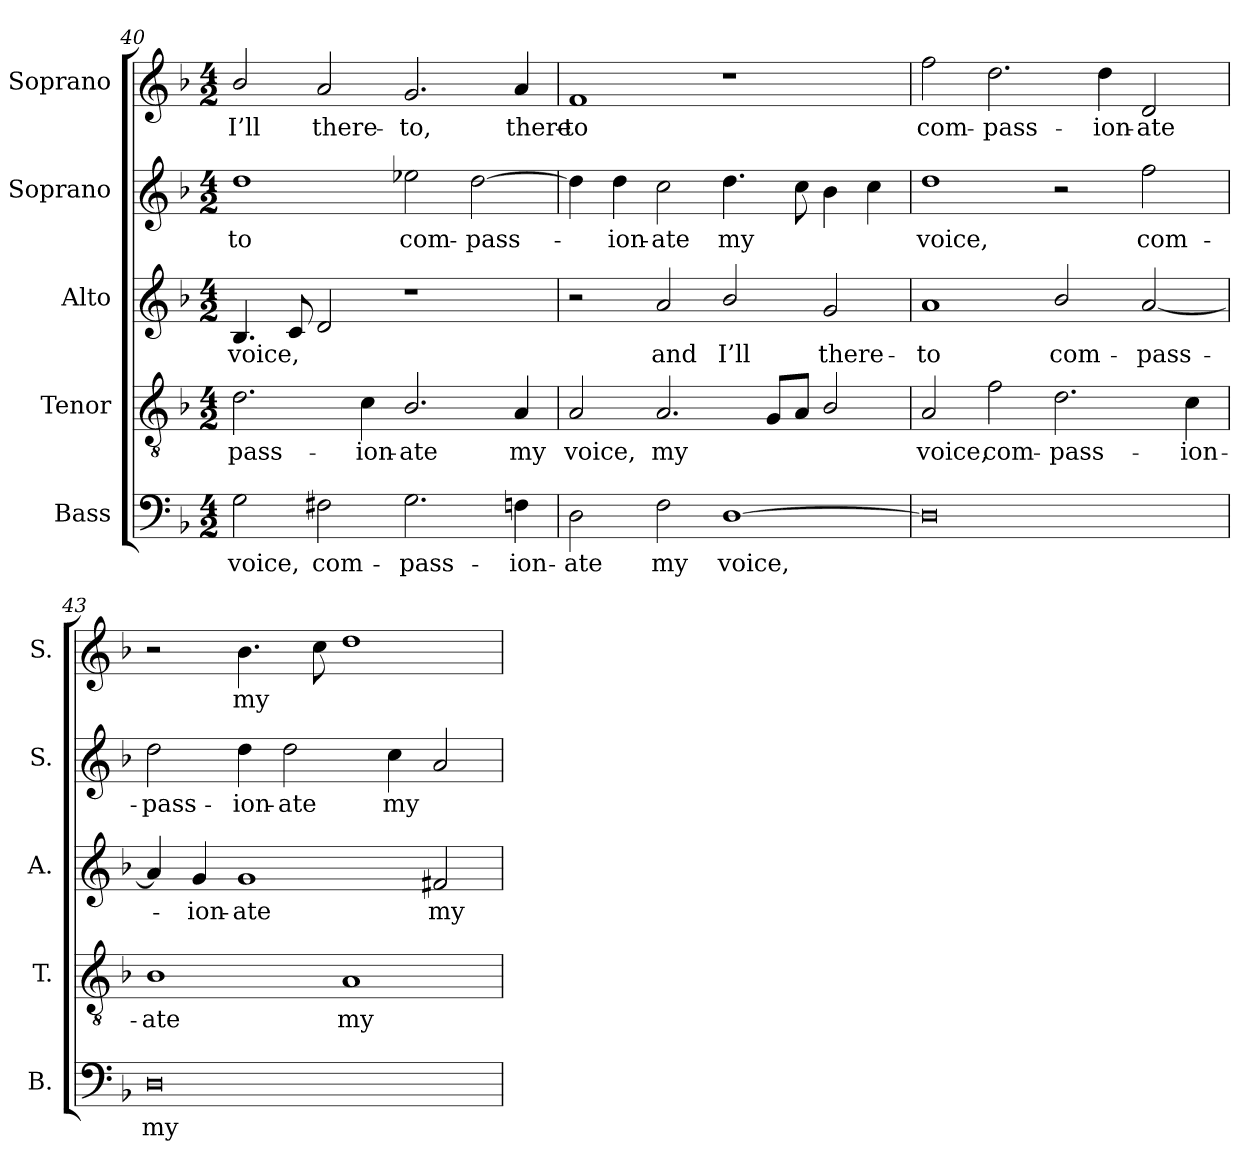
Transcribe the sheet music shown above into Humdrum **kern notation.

**kern	**text	**kern	**text	**kern	**text	**kern	**text	**kern	**text
*part5	*part5	*part4	*part4	*part3	*part3	*part2	*part2	*part1	*part1
*staff5	*staff5	*staff4	*staff4	*staff3	*staff3	*staff2	*staff2	*staff1	*staff1
*I"Bass	*	*I"Tenor	*	*I"Alto	*	*I"Soprano	*	*I"Soprano	*
*I'B.	*	*I'T.	*	*I'A.	*	*I'S.	*	*I'S.	*
*clefF4	*	*clefGv2	*	*clefG2	*	*clefG2	*	*clefG2	*
*	*	*ITrd7c12	*	*	*	*	*	*	*
*k[b-]	*	*k[b-]	*	*k[b-]	*	*k[b-]	*	*k[b-]	*
*F:	*	*F:	*	*F:	*	*F:	*	*F:	*
*M4/2	*	*M4/2	*	*M4/2	*	*M4/2	*	*M4/2	*
=40	=40	=40	=40	=40	=40	=40	=40	=40	=40
!	!LO:LY:b:color=#000000	!	!	!	!	!	!	!	!
!	!	!	!LO:LY:b:color=#000000	!	!	!	!	!	!
!	!	!	!	!	!LO:LY:b:color=#000000	!	!	!	!
!	!	!	!	!	!	!	!LO:LY:b:color=#000000	!	!
!	!	!	!	!	!	!	!	!	!LO:LY:b:color=#000000
2Gi\	voice,	2.Di\	-pass-	4.B-i/	voice,	1ddi	-to	2b-i/	I’ll
.	.	.	.	8ci/	.	.	.	.	.
!	!LO:LY:b:color=#000000	!	!	!	!	!	!	!	!
!	!	!	!	!	!	!	!	!	!LO:LY:b:color=#000000
2F#Xi\	com-	.	.	2di/	.	.	.	2ai/	there-
!	!	!	!LO:LY:b:color=#000000	!	!	!	!	!	!
.	.	4Ci\	-ion-	.	.	.	.	.	.
!	!LO:LY:b:color=#000000	!	!	!	!	!	!	!	!
!	!	!	!LO:LY:b:color=#000000	!	!	!	!	!	!
!	!	!	!	!	!	!	!LO:LY:b:color=#000000	!	!
!	!	!	!	!	!	!	!	!	!LO:LY:b:color=#000000
2.Gi\	-pass-	2.BB-i/	-ate	1r	.	2ee-Xi\	com-	2.gi/	-to,
!	!	!	!	!	!	!	!LO:LY:b:color=#000000	!	!
.	.	.	.	.	.	[2ddi\	-pass-	.	.
!	!LO:LY:b:color=#000000	!	!	!	!	!	!	!	!
!	!	!	!LO:LY:b:color=#000000	!	!	!	!	!	!
!	!	!	!	!	!	!	!	!	!LO:LY:b:color=#000000
4Fni\	-ion-	4AAi/	my	.	.	.	.	4ai/	there-
=41	=41	=41	=41	=41	=41	=41	=41	=41	=41
!	!LO:LY:b:color=#000000	!	!	!	!	!	!	!	!
!	!	!	!LO:LY:b:color=#000000	!	!	!	!	!	!
!	!	!	!	!	!	!	!	!	!LO:LY:b:color=#000000
2Di\	-ate	2AAi/	voice,	2r	.	4ddi\]	.	1fi	-to
!	!	!	!	!	!	!	!LO:LY:b:color=#000000	!	!
.	.	.	.	.	.	4ddi\	-ion-	.	.
!	!LO:LY:b:color=#000000	!	!	!	!	!	!	!	!
!	!	!	!LO:LY:b:color=#000000	!	!	!	!	!	!
!	!	!	!	!	!LO:LY:b:color=#000000	!	!	!	!
!	!	!	!	!	!	!	!LO:LY:b:color=#000000	!	!
2Fi\	my	2.AAi/	my	2ai/	and	2cci\	-ate	.	.
!	!LO:LY:b:color=#000000	!	!	!	!	!	!	!	!
!	!	!	!	!	!LO:LY:b:color=#000000	!	!	!	!
!	!	!	!	!	!	!	!LO:LY:b:color=#000000	!	!
[1Di	voice,	.	.	2b-i/	I’ll	4.ddi\	my	1r	.
.	.	8GGi/L	.	.	.	.	.	.	.
.	.	8AAi/J	.	.	.	8cci\	.	.	.
!	!	!	!	!	!LO:LY:b:color=#000000	!	!	!	!
.	.	2BB-i/	.	2gi/	there-	4b-i\	.	.	.
.	.	.	.	.	.	4cci\	.	.	.
!!LO:LB:g=z
=42	=42	=42	=42	=42	=42	=42	=42	=42	=42
!	!	!	!LO:LY:b:color=#000000	!	!	!	!	!	!
!	!	!	!	!	!LO:LY:b:color=#000000	!	!	!	!
!	!	!	!	!	!	!	!LO:LY:b:color=#000000	!	!
!	!	!	!	!	!	!	!	!	!LO:LY:b:color=#000000
0Di]	.	2AAi/	voice,	1ai	-to	1ddi	voice,	2ffi\	com-
!	!	!	!LO:LY:b:color=#000000	!	!	!	!	!	!
!	!	!	!	!	!	!	!	!	!LO:LY:b:color=#000000
.	.	2Fi\	com-	.	.	.	.	2.ddi\	-pass-
!	!	!	!LO:LY:b:color=#000000	!	!	!	!	!	!
!	!	!	!	!	!LO:LY:b:color=#000000	!	!	!	!
.	.	2.Di\	-pass-	2b-i/	com-	2r	.	.	.
!	!	!	!	!	!	!	!	!	!LO:LY:b:color=#000000
.	.	.	.	.	.	.	.	4ddi\	-ion-
!	!	!	!	!	!LO:LY:b:color=#000000	!	!	!	!
!	!	!	!	!	!	!	!LO:LY:b:color=#000000	!	!
!	!	!	!	!	!	!	!	!	!LO:LY:b:color=#000000
.	.	.	.	[2ai/	-pass-	2ffi\	com-	2di/	-ate
!	!	!	!LO:LY:b:color=#000000	!	!	!	!	!	!
.	.	4Ci\	-ion-	.	.	.	.	.	.
=43	=43	=43	=43	=43	=43	=43	=43	=43	=43
!	!LO:LY:b:color=#000000	!	!	!	!	!	!	!	!
!	!	!	!LO:LY:b:color=#000000	!	!	!	!	!	!
!	!	!	!	!	!	!	!LO:LY:b:color=#000000	!	!
0Di	my	1BB-i	-ate	4ai/]	.	2ddi\	-pass-	2r	.
!	!	!	!	!	!LO:LY:b:color=#000000	!	!	!	!
.	.	.	.	4gi/	-ion-	.	.	.	.
!	!	!	!	!	!LO:LY:b:color=#000000	!	!	!	!
!	!	!	!	!	!	!	!LO:LY:b:color=#000000	!	!
!	!	!	!	!	!	!	!	!	!LO:LY:b:color=#000000
.	.	.	.	1gi	-ate	4ddi\	-ion-	4.b-i\	my
!	!	!	!	!	!	!	!LO:LY:b:color=#000000	!	!
.	.	.	.	.	.	2ddi\	-ate	.	.
.	.	.	.	.	.	.	.	8cci\	.
!	!	!	!LO:LY:b:color=#000000	!	!	!	!	!	!
.	.	1AAi	my	.	.	.	.	1ddi	.
!	!	!	!	!	!	!	!LO:LY:b:color=#000000	!	!
.	.	.	.	.	.	4cci\	my	.	.
!	!	!	!	!	!LO:LY:b:color=#000000	!	!	!	!
.	.	.	.	2f#Xi/	my	2ai/	.	.	.
=	=	=	=	=	=	=	=	=	=
*-	*-	*-	*-	*-	*-	*-	*-	*-	*-
